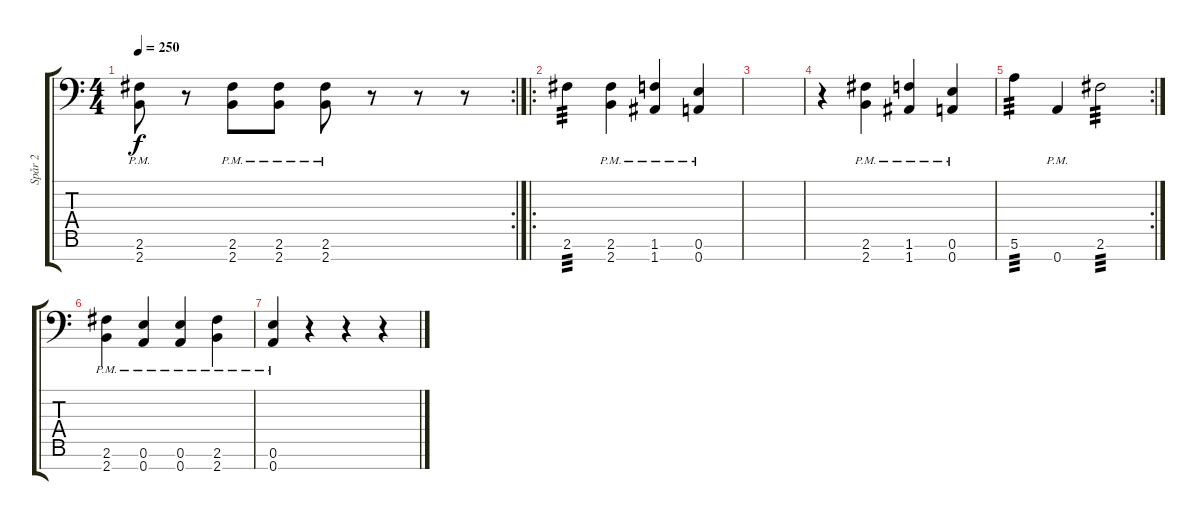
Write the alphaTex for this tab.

\track ("Spår 2" "Spår 2") {instrument distortionguitar}
\staff {score tabs}
\tuning (E4 B3 G3 D3 A2 E2 A1) {hide}
\rc 2
\ts (4 4)
\tempo 250
\clef f4
\ks c
(2.6{pm} 2.7{pm}).8{dy f} r.8 (2.6{pm} 2.7{pm}).8 (2.6{pm} 2.7{pm}).8 (2.6{pm} 2.7{pm}).8 r.8 r.8 r.8 |
\ro
2.6.4{tp 3} (2.6{pm} 2.7{pm}).4 (1.6{pm} 1.7{pm}).4 (0.6{pm} 0.7{pm}).4 |
|
r.4 (2.6{pm} 2.7{pm}).4 (1.6{pm} 1.7{pm}).4 (0.6{pm} 0.7{pm}).4 |
\rc 2
5.6.4{tp 3} 0.7{pm}.4 2.6.2{tp 3} |
(2.6{pm} 2.7{pm}).4 (0.6{pm} 0.7{pm}).4 (0.6{pm} 0.7{pm}).4 (2.6{pm} 2.7{pm}).4 |
(0.6{pm} 0.7{pm}).4 r.4 r.4 r.4
